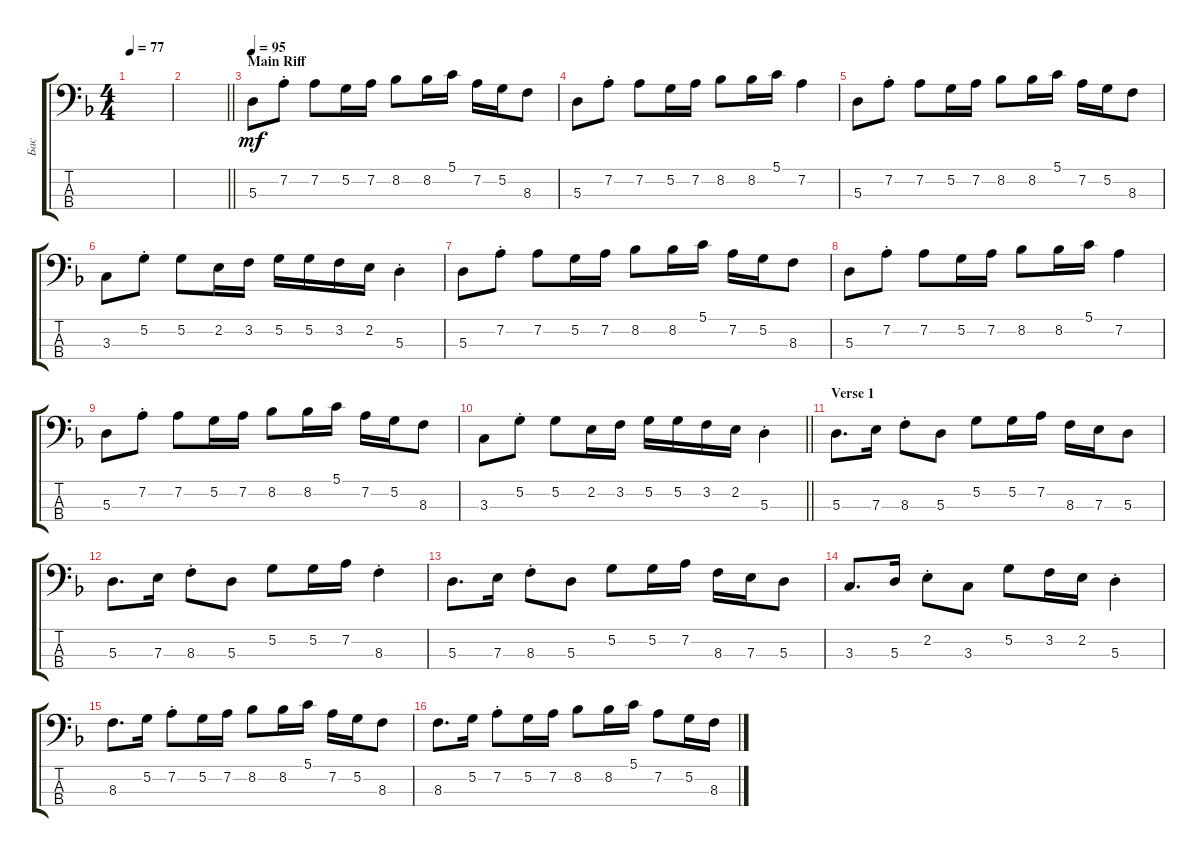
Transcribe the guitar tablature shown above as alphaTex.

\track ("Бас" "Бас") {instrument electricbassfinger}
\staff {score tabs}
\tuning (G2 D2 A1 E1) {hide}
\ts (4 4)
\tempo 77
\clef f4
\ks dminor
|
\barLineRight lightlight
|
\section ("" "Main Riff")
\tempo 95
5.3.8{dy mf} 7.2{st}.8 7.2.8 5.2.16 7.2.16 8.2.8 8.2.16 5.1.16 7.2.16 5.2.16 8.3.8 |
5.3.8 7.2{st}.8 7.2.8 5.2.16 7.2.16 8.2.8 8.2.16 5.1.16 7.2.4 |
5.3.8 7.2{st}.8 7.2.8 5.2.16 7.2.16 8.2.8 8.2.16 5.1.16 7.2.16 5.2.16 8.3.8 |
3.3.8 5.2{st}.8 5.2.8 2.2.16 3.2.16 5.2.16 5.2.16 3.2.16 2.2.16 5.3{st}.4 |
5.3.8 7.2{st}.8 7.2.8 5.2.16 7.2.16 8.2.8 8.2.16 5.1.16 7.2.16 5.2.16 8.3.8 |
5.3.8 7.2{st}.8 7.2.8 5.2.16 7.2.16 8.2.8 8.2.16 5.1.16 7.2.4 |
5.3.8 7.2{st}.8 7.2.8 5.2.16 7.2.16 8.2.8 8.2.16 5.1.16 7.2.16 5.2.16 8.3.8 |
\barLineRight lightlight
3.3.8 5.2{st}.8 5.2.8 2.2.16 3.2.16 5.2.16 5.2.16 3.2.16 2.2.16 5.3{st}.4 |
\section ("" "Verse 1")
5.3.8{d} 7.3.16 8.3{st}.8 5.3.8 5.2.8 5.2.16 7.2.16 8.3.16 7.3.16 5.3.8 |
5.3.8{d} 7.3.16 8.3{st}.8 5.3.8 5.2.8 5.2.16 7.2.16 8.3{st}.4 |
5.3.8{d} 7.3.16 8.3{st}.8 5.3.8 5.2.8 5.2.16 7.2.16 8.3.16 7.3.16 5.3.8 |
3.3.8{d} 5.3.16 2.2{st}.8 3.3.8 5.2.8 3.2.16 2.2.16 5.3{st}.4 |
8.3.8{d} 5.2.16 7.2{st}.8 5.2.16 7.2.16 8.2.8 8.2.16 5.1.16 7.2.16 5.2.16 8.3.8 |
8.3.8{d} 5.2.16 7.2{st}.8 5.2.16 7.2.16 8.2.8 8.2.16 5.1.16 7.2.8 5.2.16 8.3.16
